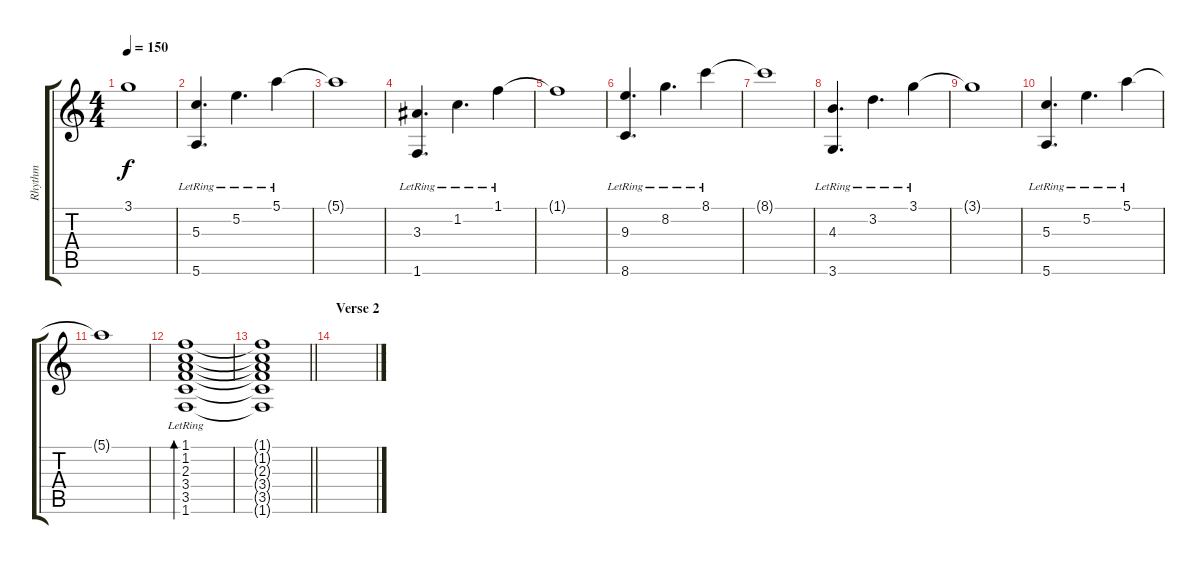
\track ("Rhythm" "Rhythm") {instrument electricguitarjazz}
\staff {score tabs}
\tuning (E4 B3 G3 D3 A2 E2) {hide}
\ts (4 4)
\tempo 150
\clef g2
\ks c
3.1{t}.1{dy f} |
(5.3{lr} 5.6).4{d} 5.2{lr}.4{d} 5.1{lr}.4 |
5.1{t}.1 |
(3.3{lr} 1.6).4{d} 1.2{lr}.4{d} 1.1{lr}.4 |
1.1{t}.1 |
(9.3{lr} 8.6{lr}).4{d} 8.2{lr}.4{d} 8.1{lr}.4 |
8.1{t}.1 |
(4.3{lr} 3.6{lr}).4{d} 3.2{lr}.4{d} 3.1{lr}.4 |
3.1{t}.1 |
(5.3{lr} 5.6{lr}).4{d} 5.2{lr}.4{d} 5.1{lr}.4 |
5.1{t}.1 |
(1.1 1.2 2.3 3.4 3.5 1.6{lr}).1{bd 480} |
\barLineRight lightlight
(1.1{t} 1.2{t} 2.3{t} 3.4{t} 3.5{t} 1.6{t}).1 |
\section ("" "Verse 2")
